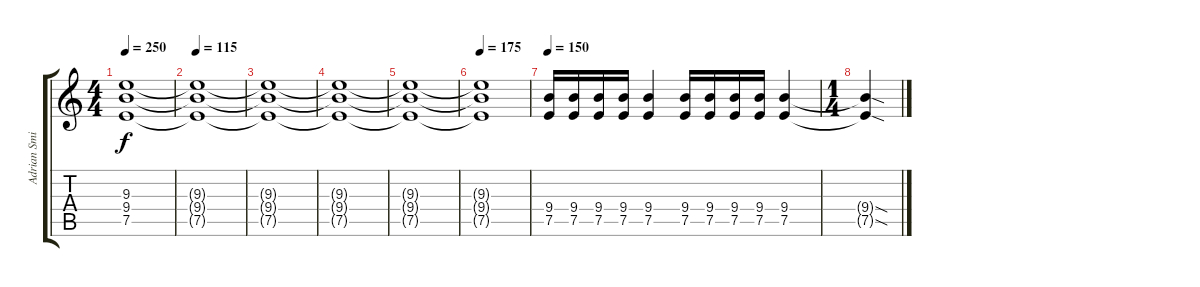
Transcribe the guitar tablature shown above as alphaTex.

\track ("Adrian Smith" "Adrian Smi") {instrument overdrivenguitar}
\staff {score tabs}
\tuning (E4 B3 G3 D3 A2 E2) {hide}
\ts (4 4)
\tempo 250
\clef g2
\ks c
(9.3{t} 9.4{t} 7.5{t}).1{dy f} |
\tempo 115
(9.3{t} 9.4{t} 7.5{t}).1 |
(9.3{t} 9.4{t} 7.5{t}).1 |
(9.3{t} 9.4{t} 7.5{t}).1 |
(9.3{t} 9.4{t} 7.5{t}).1 |
\tempo 175
(9.3{t} 9.4{t} 7.5{t}).1 |
\tempo 150
(9.4 7.5).16 (9.4 7.5).16 (9.4 7.5).16 (9.4 7.5).16 (9.4 7.5).4 (9.4 7.5).16 (9.4 7.5).16 (9.4 7.5).16 (9.4 7.5).16 (9.4 7.5).4 |
\ts (1 4)
(9.4{sod t} 7.5{sod t}).4
